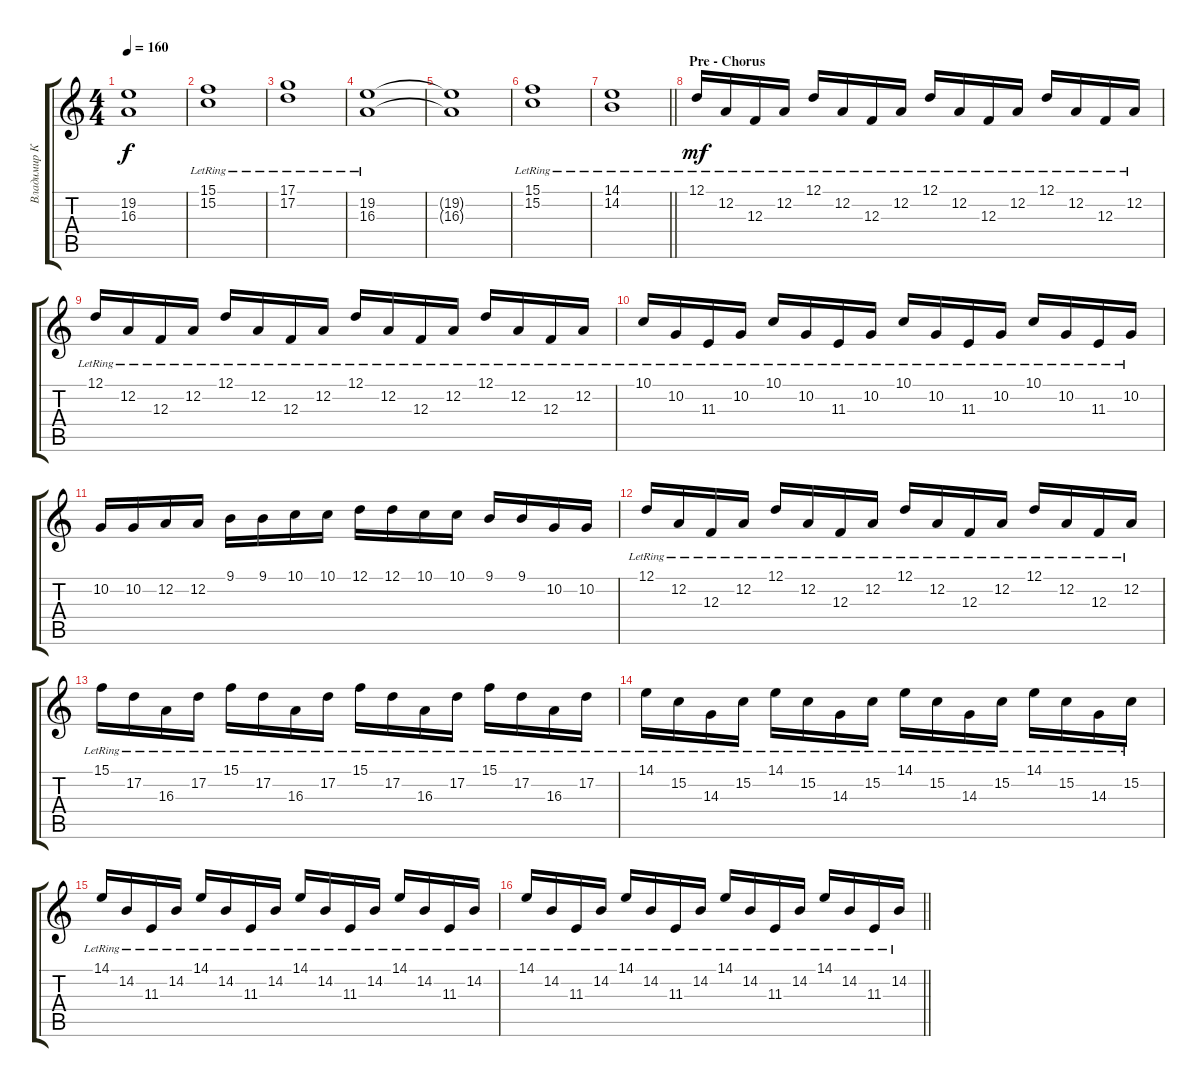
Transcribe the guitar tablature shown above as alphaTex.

\track ("Владимир Капырин" "Владимир К") {instrument harpsichord}
\staff {score tabs}
\tuning (D4 A3 F3 C3 G2 D2) {hide}
\ts (4 4)
\tempo 160
\clef g2
\ks c
(19.2{t} 16.3{t}).1{dy f} |
(15.1{lr} 15.2{lr}).1 |
(17.1{lr} 17.2{lr}).1 |
(19.2{lr} 16.3{lr}).1 |
(19.2{t} 16.3{t}).1 |
(15.1{lr} 15.2{lr}).1 |
\barLineRight lightlight
(14.1{lr} 14.2{lr}).1 |
\section ("" "Pre - Chorus")
12.1{lr}.16{dy mf} 12.2{lr}.16 12.3{lr}.16 12.2{lr}.16 12.1{lr}.16 12.2{lr}.16 12.3{lr}.16 12.2{lr}.16 12.1{lr}.16 12.2{lr}.16 12.3{lr}.16 12.2{lr}.16 12.1{lr}.16 12.2{lr}.16 12.3{lr}.16 12.2{lr}.16 |
12.1{lr}.16 12.2{lr}.16 12.3{lr}.16 12.2{lr}.16 12.1{lr}.16 12.2{lr}.16 12.3{lr}.16 12.2{lr}.16 12.1{lr}.16 12.2{lr}.16 12.3{lr}.16 12.2{lr}.16 12.1{lr}.16 12.2{lr}.16 12.3{lr}.16 12.2{lr}.16 |
10.1{lr}.16 10.2{lr}.16 11.3{lr}.16 10.2{lr}.16 10.1{lr}.16 10.2{lr}.16 11.3{lr}.16 10.2{lr}.16 10.1{lr}.16 10.2{lr}.16 11.3{lr}.16 10.2{lr}.16 10.1{lr}.16 10.2{lr}.16 11.3{lr}.16 10.2{lr}.16 |
10.2.16 10.2.16 12.2.16 12.2.16 9.1.16 9.1.16 10.1.16 10.1.16 12.1.16 12.1.16 10.1.16 10.1.16 9.1.16 9.1.16 10.2.16 10.2.16 |
12.1{lr}.16 12.2{lr}.16 12.3{lr}.16 12.2{lr}.16 12.1{lr}.16 12.2{lr}.16 12.3{lr}.16 12.2{lr}.16 12.1{lr}.16 12.2{lr}.16 12.3{lr}.16 12.2{lr}.16 12.1{lr}.16 12.2{lr}.16 12.3{lr}.16 12.2{lr}.16 |
15.1{lr}.16 17.2{lr}.16 16.3{lr}.16 17.2{lr}.16 15.1{lr}.16 17.2{lr}.16 16.3{lr}.16 17.2{lr}.16 15.1{lr}.16 17.2{lr}.16 16.3{lr}.16 17.2{lr}.16 15.1{lr}.16 17.2{lr}.16 16.3{lr}.16 17.2{lr}.16 |
14.1{lr}.16 15.2{lr}.16 14.3{lr}.16 15.2{lr}.16 14.1{lr}.16 15.2{lr}.16 14.3{lr}.16 15.2{lr}.16 14.1{lr}.16 15.2{lr}.16 14.3{lr}.16 15.2{lr}.16 14.1{lr}.16 15.2{lr}.16 14.3{lr}.16 15.2{lr}.16 |
14.1{lr}.16 14.2{lr}.16 11.3{lr}.16 14.2{lr}.16 14.1{lr}.16 14.2{lr}.16 11.3{lr}.16 14.2{lr}.16 14.1{lr}.16 14.2{lr}.16 11.3{lr}.16 14.2{lr}.16 14.1{lr}.16 14.2{lr}.16 11.3{lr}.16 14.2{lr}.16 |
\barLineRight lightlight
14.1{lr}.16 14.2{lr}.16 11.3{lr}.16 14.2{lr}.16 14.1{lr}.16 14.2{lr}.16 11.3{lr}.16 14.2{lr}.16 14.1{lr}.16 14.2{lr}.16 11.3{lr}.16 14.2{lr}.16 14.1{lr}.16 14.2{lr}.16 11.3{lr}.16 14.2{lr}.16
